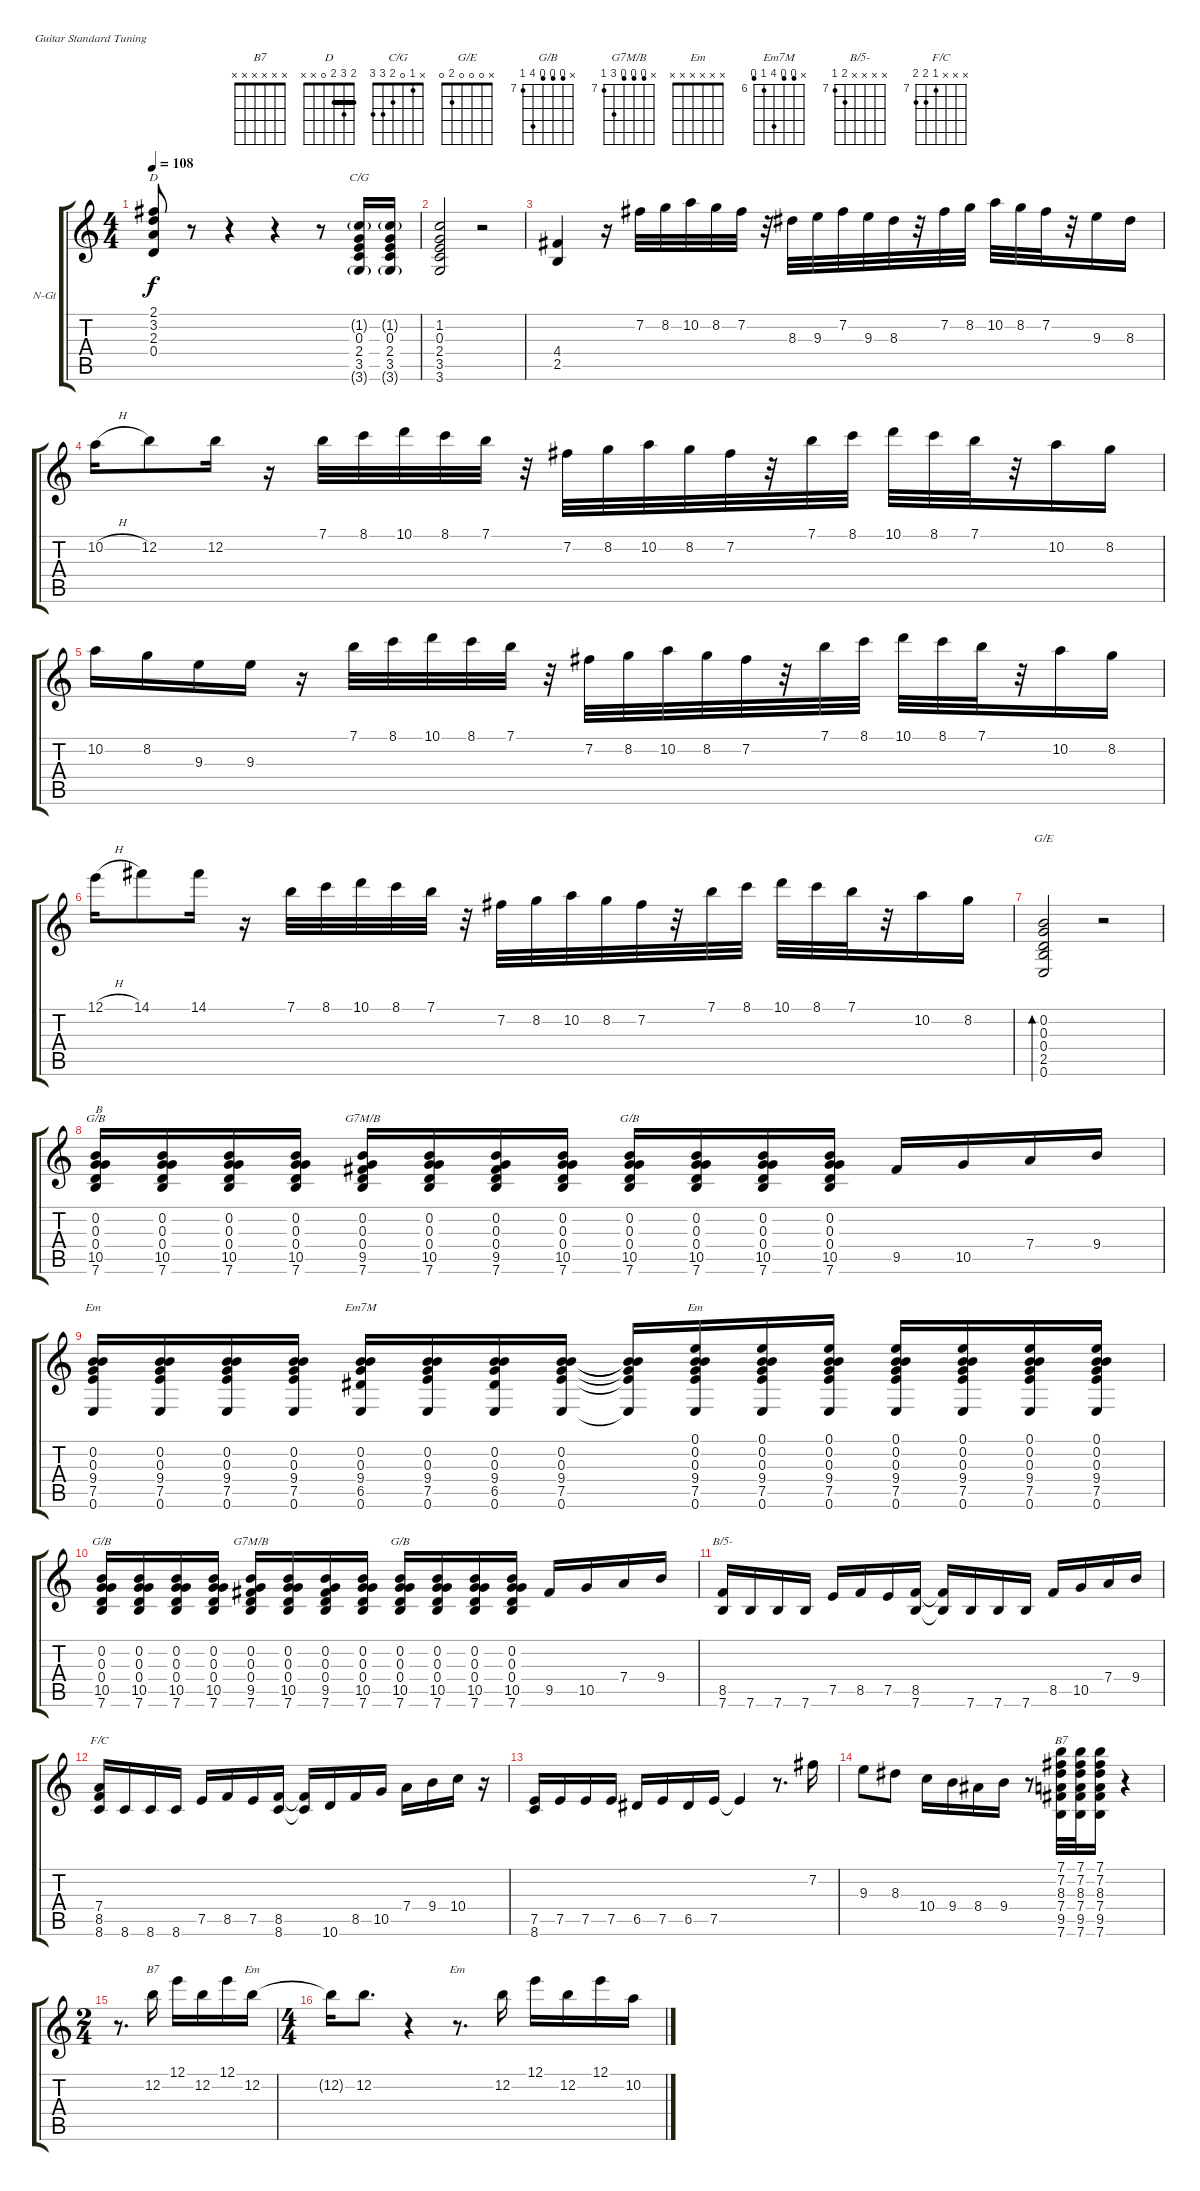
\bracketExtendMode groupsimilarinstruments
\firstSystemTrackNameOrientation horizontal
\otherSystemsTrackNameOrientation horizontal
\track ("Al Di Meola" "N-Gt") {instrument acousticguitarnylon}
\staff {score tabs}
\tuning (E4 B3 G3 D3 A2 E2)
\chord ("B7" 7 7 8 7 9 7) {firstfret 7 showfingering false barre (7 7 7)}
\chord ("D" 2 3 2 0 x x) {showfingering false barre 2}
\chord ("C/G" x 1 0 2 3 3) {showfingering false}
\chord ("G/E" x 0 0 0 2 0) {showfingering false}
\chord ("G/B" x 6 6 6 10 7) {firstfret 7 showfingering false}
\chord ("G7M/B" x 6 6 6 9 7) {firstfret 7 showfingering false}
\chord ("Em" x 6 6 9 7 6) {firstfret 7 showfingering false}
\chord ("Em7M" x 5 5 9 6 5) {firstfret 6 showfingering false}
\chord ("Em" 6 6 6 9 7 6) {firstfret 7 showfingering false}
\chord ("B/5-" x x x x 8 7) {firstfret 7 showfingering false}
\chord ("F/C" x x x 7 8 8) {firstfret 7 showfingering false}
\chord ("B7" x x x x x x)
\chord ("Em" x x x x x x)
\ts (4 4)
\tempo 108
\clef g2
\ks c
(2.1 3.2 2.3 0.4).8{ch "D" dy f} r.8 r.4 r.4 r.8 (1.2{g} 0.3 2.4 3.5 3.6{g}).16{ch "C/G"} (1.2{g} 0.3 2.4 3.5 3.6{g}).16 |
(1.2 0.3 2.4 3.5 3.6).2 r.2 |
(4.4 2.5).4 r.16 7.2.32 8.2.32 10.2.32 8.2.32 7.2.32 r.32 8.3.32 9.3.32 7.2.32 9.3.32 8.3.32 r.32 7.2.32 8.2.32 10.2.32 8.2.32 7.2.32 r.32 9.3.16 8.3.16 |
10.2{h}.16 12.2.8 12.2.16 r.16 7.1.32 8.1.32 10.1.32 8.1.32 7.1.32 r.32 7.2.32 8.2.32 10.2.32 8.2.32 7.2.32 r.32 7.1.32 8.1.32 10.1.32 8.1.32 7.1.32 r.32 10.2.16 8.2.16 |
10.2.16 8.2.16 9.3.16 9.3.16 r.16 7.1.32 8.1.32 10.1.32 8.1.32 7.1.32 r.32 7.2.32 8.2.32 10.2.32 8.2.32 7.2.32 r.32 7.1.32 8.1.32 10.1.32 8.1.32 7.1.32 r.32 10.2.16 8.2.16 |
12.1{h}.16 14.1.8 14.1.16 r.16 7.1.32 8.1.32 10.1.32 8.1.32 7.1.32 r.32 7.2.32 8.2.32 10.2.32 8.2.32 7.2.32 r.32 7.1.32 8.1.32 10.1.32 8.1.32 7.1.32 r.32 10.2.16 8.2.16 |
(0.2 0.3 0.4 2.5 0.6).2{bd 240 ch "G/E"} r.2 |
(0.2 0.3 0.4 10.5 7.6).16{ch "G/B" txt "B"} (0.2 0.3 0.4 10.5 7.6).16 (0.2 0.3 0.4 10.5 7.6).16 (0.2 0.3 0.4 10.5 7.6).16 (0.2 0.3 0.4 9.5 7.6).16{ch "G7M/B"} (0.2 0.3 0.4 10.5 7.6).16 (0.2 0.3 0.4 9.5 7.6).16 (0.2 0.3 0.4 10.5 7.6).16 (0.2 0.3 0.4 10.5 7.6).16{ch "G/B"} (0.2 0.3 0.4 10.5 7.6).16 (0.2 0.3 0.4 10.5 7.6).16 (0.2 0.3 0.4 10.5 7.6).16 9.5.16 10.5.16 7.4.16 9.4.16 |
(0.2 0.3 9.4 7.5 0.6).16{ch "Em"} (0.2 0.3 9.4 7.5 0.6).16 (0.2 0.3 9.4 7.5 0.6).16 (0.2 0.3 9.4 7.5 0.6).16 (0.2 0.3 9.4 6.5 0.6).16{ch "Em7M"} (0.2 0.3 9.4 7.5 0.6).16 (0.2 0.3 9.4 6.5 0.6).16 (0.2 0.3 9.4 7.5 0.6).16 (0.2{t} 0.3{t} 9.4{t} 7.5{t} 0.6{t}).16 (0.1 0.2 0.3 9.4 7.5 0.6).16{ch "Em"} (0.1 0.2 0.3 9.4 7.5 0.6).16 (0.1 0.2 0.3 9.4 7.5 0.6).16 (0.1 0.2 0.3 9.4 7.5 0.6).16 (0.1 0.2 0.3 9.4 7.5 0.6).16 (0.1 0.2 0.3 9.4 7.5 0.6).16 (0.1 0.2 0.3 9.4 7.5 0.6).16 |
(0.2 0.3 0.4 10.5 7.6).16{ch "G/B"} (0.2 0.3 0.4 10.5 7.6).16 (0.2 0.3 0.4 10.5 7.6).16 (0.2 0.3 0.4 10.5 7.6).16 (0.2 0.3 0.4 9.5 7.6).16{ch "G7M/B"} (0.2 0.3 0.4 10.5 7.6).16 (0.2 0.3 0.4 9.5 7.6).16 (0.2 0.3 0.4 10.5 7.6).16 (0.2 0.3 0.4 10.5 7.6).16{ch "G/B"} (0.2 0.3 0.4 10.5 7.6).16 (0.2 0.3 0.4 10.5 7.6).16 (0.2 0.3 0.4 10.5 7.6).16 9.5.16 10.5.16 7.4.16 9.4.16 |
(8.5 7.6).16{ch "B/5-"} 7.6.16 7.6.16 7.6.16 7.5.16 8.5.16 7.5.16 (8.5 7.6).16 (8.5{t} 7.6{t}).16 7.6.16 7.6.16 7.6.16 8.5.16 10.5.16 7.4.16 9.4.16 |
(7.4 8.5 8.6).16{ch "F/C"} 8.6.16 8.6.16 8.6.16 7.5.16 8.5.16 7.5.16 (8.5 8.6).16 (8.5{t} 8.6{t}).16 10.6.16 8.5.16 10.5.16 7.4.16 9.4.16 10.4.16 r.16 |
(7.5 8.6).16 7.5.16 7.5.16 7.5.16 6.5.16 7.5.16 6.5.16 7.5.16 7.5{t}.4 r.8{d} 7.2.16 |
9.3.8 8.3.8 10.4.16 9.4.16 8.4.16 9.4.16 r.8 (7.1 7.2 8.3 7.4 9.5 7.6).32{ch "B7"} (7.1 7.2 8.3 7.4 9.5 7.6).32 (7.1 7.2 8.3 7.4 9.5 7.6).16 r.4 |
\ts (2 4)
\beaming (8 2 2)
r.8{d} 12.2.16{ch "B7"} 12.1.16 12.2.16 12.1.16 12.2.16{ch "Em"} |
\ts (4 4)
\beaming (8 2 2 2 2)
12.2{t}.16 12.2.8{d} r.4 r.8{d ch "Em"} 12.2.16 12.1.16 12.2.16 12.1.16 10.2.16
